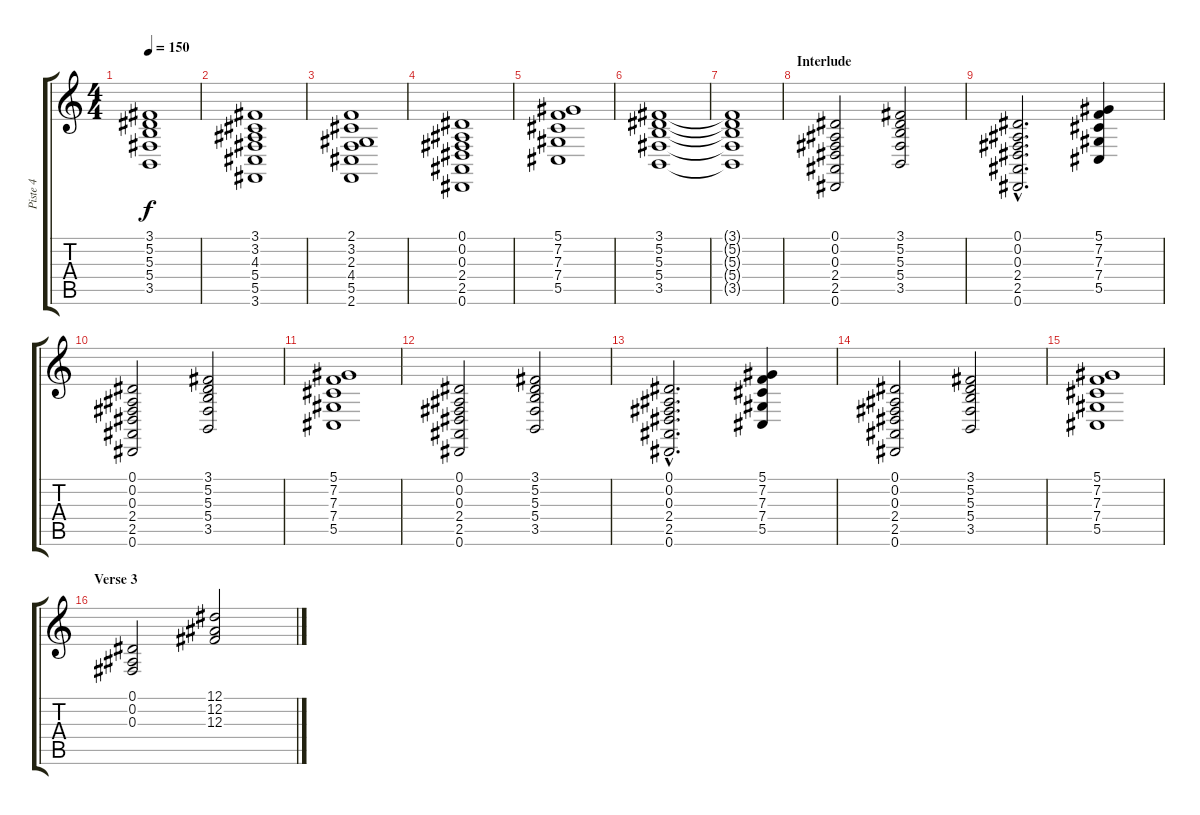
\track ("Piste 4" "Piste 4") {instrument stringensemble1}
\staff {score tabs}
\tuning (Eb4 Bb3 Gb3 Db3 Ab2 Eb2) {hide}
\ts (4 4)
\tempo 150
\clef g2
\ks c
(3.1 5.2 5.3 5.4 3.5).1{dy f} |
(3.1 3.2 4.3 5.4 5.5 3.6).1 |
(2.1 3.2 2.3 4.4 5.5 2.6).1 |
(0.1 0.2 0.3 2.4 2.5 0.6).1 |
(5.1 7.2 7.3 7.4 5.5).1 |
(3.1 5.2 5.3 5.4 3.5).1 |
(3.1{t} 5.2{t} 5.3{t} 5.4{t} 3.5{t}).1 |
\section ("" "Interlude")
(0.1 0.2 0.3 2.4 2.5 0.6).2 (3.1 5.2 5.3 5.4 3.5).2 |
(0.1{hac} 0.2{hac} 0.3{hac} 2.4{hac} 2.5{hac} 0.6{hac}).2{d} (5.1 7.2 7.3 7.4 5.5).4 |
(0.1 0.2 0.3 2.4 2.5 0.6).2 (3.1 5.2 5.3 5.4 3.5).2 |
(5.1 7.2 7.3 7.4 5.5).1 |
(0.1 0.2 0.3 2.4 2.5 0.6).2 (3.1 5.2 5.3 5.4 3.5).2 |
(0.1{hac} 0.2{hac} 0.3{hac} 2.4{hac} 2.5{hac} 0.6{hac}).2{d} (5.1 7.2 7.3 7.4 5.5).4 |
(0.1 0.2 0.3 2.4 2.5 0.6).2 (3.1 5.2 5.3 5.4 3.5).2 |
(5.1 7.2 7.3 7.4 5.5).1 |
\section ("" "Verse 3")
(0.1 0.2 0.3).2 (12.1 12.2 12.3).2
